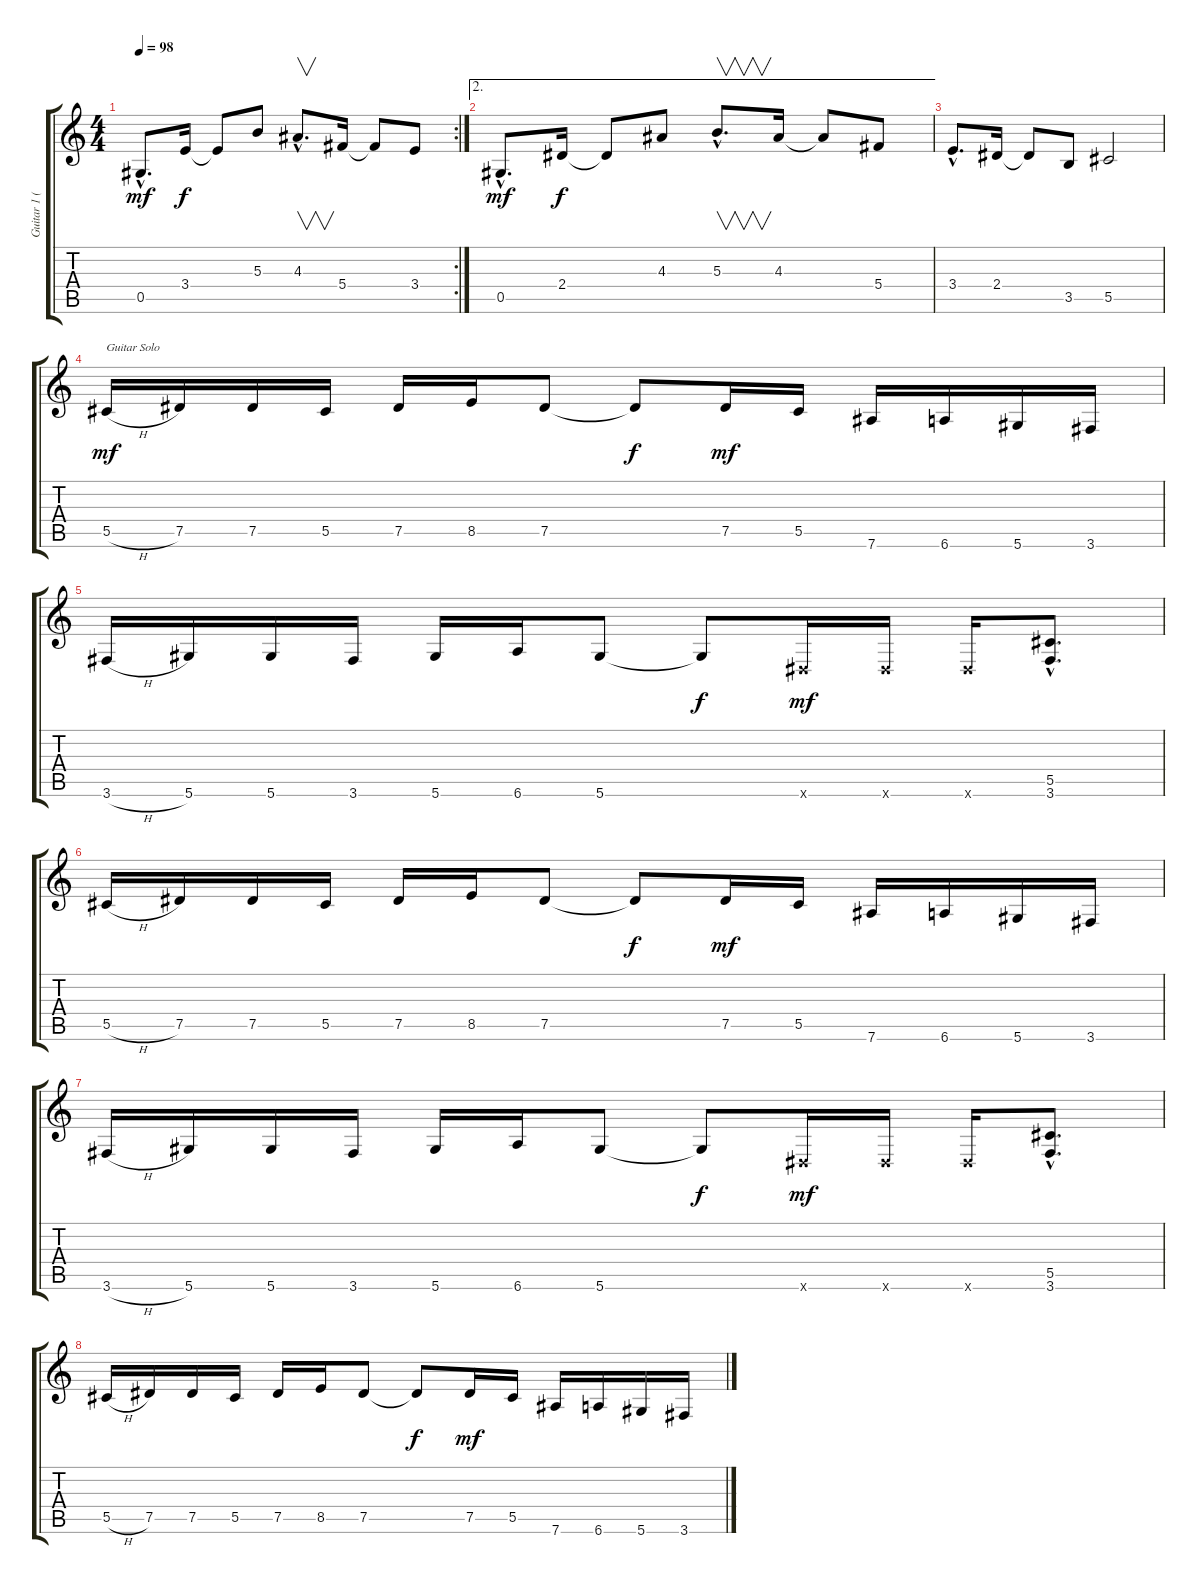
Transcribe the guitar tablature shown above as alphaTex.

\track ("Guitar 1 (Rhythm)" "Guitar 1 (") {instrument distortionguitar}
\staff {score tabs}
\tuning (Eb4 Bb3 Gb3 Db3 Ab2 Eb2) {hide}
\rc 2
\ts (4 4)
\tempo 98
\clef g2
\ks c
0.5{hac}.8{d dy mf} 3.4.16{dy f} 3.4{t}.8 5.3.8 4.3{hac}.8{v d} 5.4.16 5.4{t}.8 3.4.8 |
\ae 2
0.5{hac}.8{d dy mf} 2.4.16{dy f} 2.4{t}.8 4.3.8 5.3{hac}.8{v d} 4.3.16 4.3{t}.8 5.4.8 |
3.4{hac}.8{d} 2.4.16 2.4{t}.8 3.5.8 5.5.2 |
5.5{h}.16{txt "Guitar Solo" dy mf} 7.5.16 7.5.16 5.5.16 7.5.16 8.5.16 7.5.8 7.5{t}.8{dy f} 7.5.16{dy mf} 5.5.16 7.6.16 6.6.16 5.6.16 3.6.16 |
3.6{h}.16 5.6.16 5.6.16 3.6.16 5.6.16 6.6.16 5.6.8 5.6{t}.8{dy f} 0.6{x}.16{dy mf} 0.6{x}.16 0.6{x}.16 (5.5{hac} 3.6{hac}).8{d} |
5.5{h}.16 7.5.16 7.5.16 5.5.16 7.5.16 8.5.16 7.5.8 7.5{t}.8{dy f} 7.5.16{dy mf} 5.5.16 7.6.16 6.6.16 5.6.16 3.6.16 |
3.6{h}.16 5.6.16 5.6.16 3.6.16 5.6.16 6.6.16 5.6.8 5.6{t}.8{dy f} 0.6{x}.16{dy mf} 0.6{x}.16 0.6{x}.16 (5.5{hac} 3.6{hac}).8{d} |
5.5{h}.16 7.5.16 7.5.16 5.5.16 7.5.16 8.5.16 7.5.8 7.5{t}.8{dy f} 7.5.16{dy mf} 5.5.16 7.6.16 6.6.16 5.6.16 3.6.16
